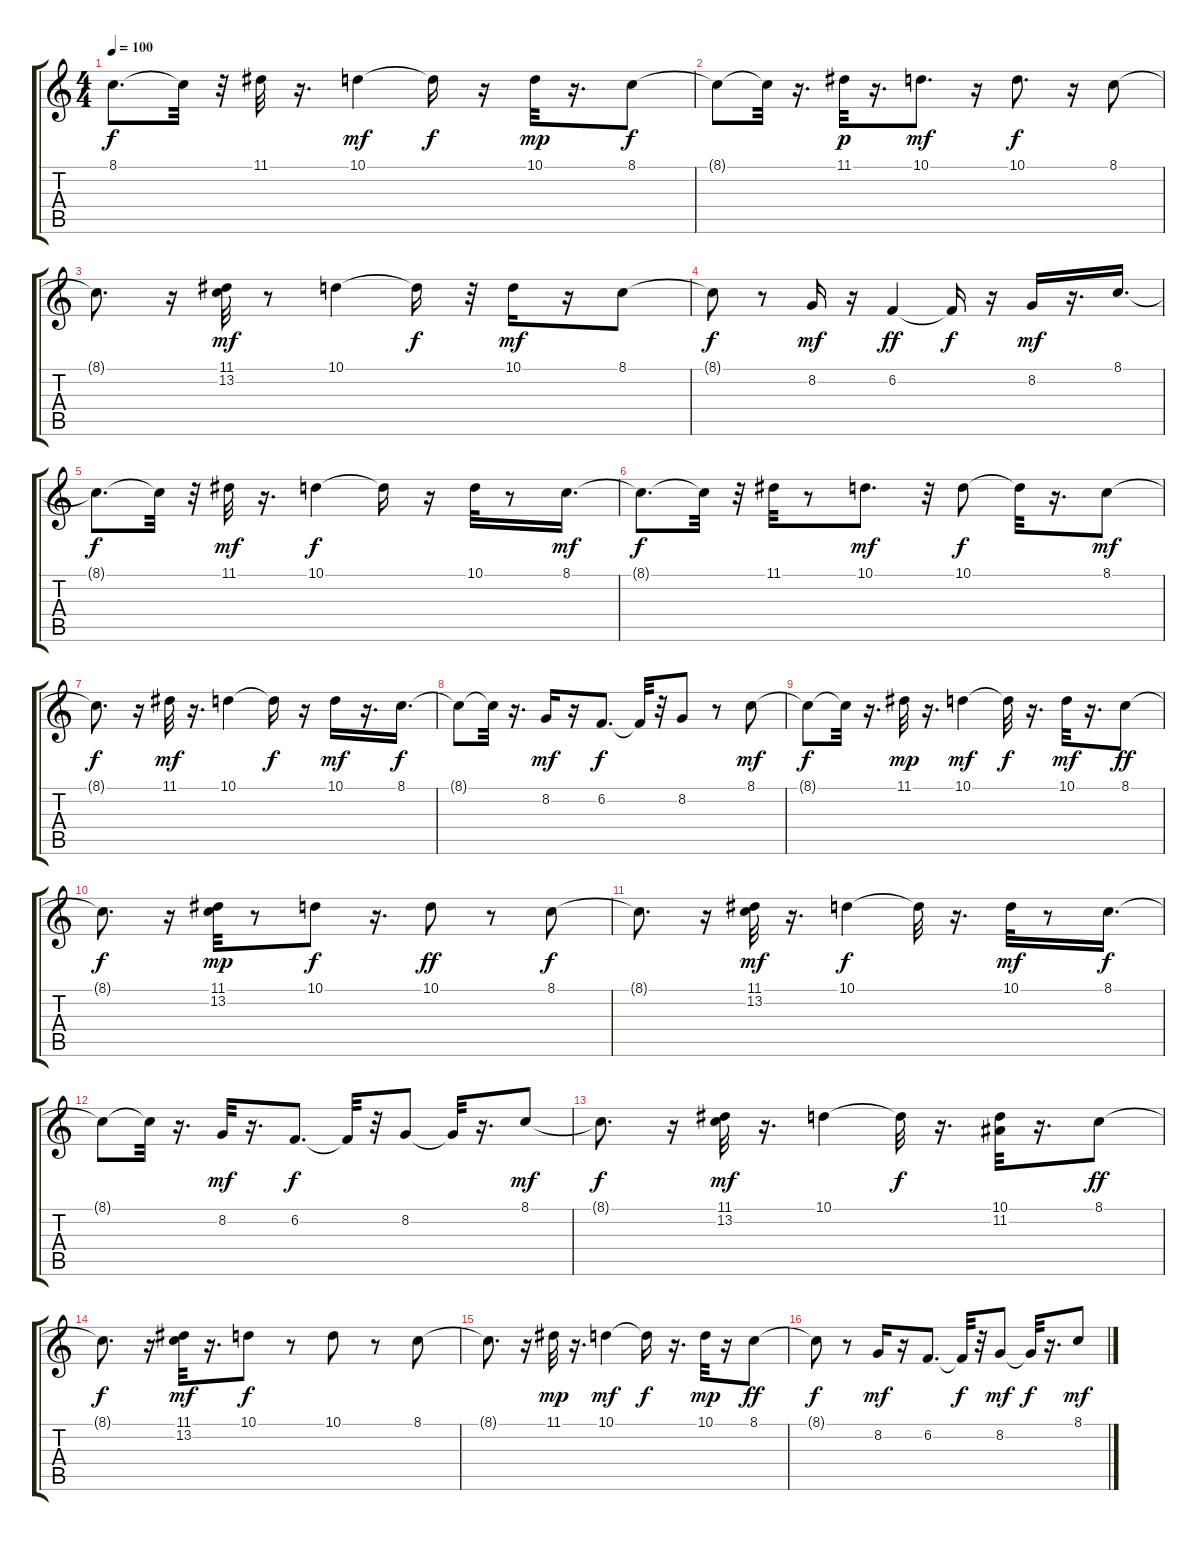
\track "" {instrument fx5brightness}
\staff {score tabs}
\tuning (E4 B3 G3 D3 A2 E2) {hide}
\ts (4 4)
\tempo 100
\clef g2
\ks c
8.1{t}.8{d dy f} 8.1{t}.32 r.32 11.1.32 r.16{d} 10.1.4{dy mf} 10.1{t}.16{dy f} r.16 10.1.32{dy mp} r.16{d} 8.1.8{dy f} |
8.1{t}.8 8.1{t}.32 r.16{d} 11.1.32{dy p} r.16{d} 10.1.8{d dy mf} r.16 10.1.8{d dy f} r.16 8.1.8 |
8.1{t}.8{d} r.16 (11.1 13.2).32{dy mf} r.8 10.1.4 10.1{t}.16{dy f} r.32 10.1.16{dy mf} r.16 8.1.8 |
8.1{t}.8{dy f} r.8 8.2.16{dy mf} r.16 6.2.4{dy ff} 6.2{t}.16{dy f} r.16 8.2.16{dy mf} r.16{d} 8.1.16{d} |
8.1{t}.8{d dy f} 8.1{t}.32 r.32 11.1.32{dy mf} r.16{d} 10.1.4{dy f} 10.1{t}.16 r.16 10.1.32 r.8 8.1.16{d dy mf} |
8.1{t}.8{d dy f} 8.1{t}.32 r.32 11.1.32 r.8 10.1.8{d dy mf} r.32 10.1.8{dy f} 10.1{t}.32 r.16{d} 8.1.8{dy mf} |
8.1{t}.8{d dy f} r.16 11.1.32{dy mf} r.16{d} 10.1.4 10.1{t}.16{dy f} r.16 10.1.16{dy mf} r.16{d} 8.1.16{d dy f} |
8.1{t}.8 8.1{t}.32 r.16{d} 8.2.16{dy mf} r.16 6.2.8{d dy f} 6.2{t}.32 r.32 8.2.8 r.8 8.1.8{dy mf} |
8.1{t}.8{dy f} 8.1{t}.32 r.16{d} 11.1.32{dy mp} r.16{d} 10.1.4{dy mf} 10.1{t}.32{dy f} r.16{d} 10.1.32{dy mf} r.16{d} 8.1.8{dy ff} |
8.1{t}.8{d dy f} r.16 (11.1 13.2).32{dy mp} r.8 10.1.8{dy f} r.16{d} 10.1.8{dy ff} r.8 8.1.8{dy f} |
8.1{t}.8{d} r.16 (11.1 13.2).32{dy mf} r.16{d} 10.1.4{dy f} 10.1{t}.32 r.16{d} 10.1.32{dy mf} r.8 8.1.16{d dy f} |
8.1{t}.8 8.1{t}.32 r.16{d} 8.2.32{dy mf} r.16{d} 6.2.8{d dy f} 6.2{t}.32 r.32 8.2.8 8.2{t}.32 r.16{d} 8.1.8{dy mf} |
8.1{t}.8{d dy f} r.16 (11.1 13.2).32{dy mf} r.16{d} 10.1.4 10.1{t}.32{dy f} r.16{d} (10.1 11.2).32 r.16{d} 8.1.8{dy ff} |
8.1{t}.8{d dy f} r.16 (11.1 13.2).32{dy mf} r.16{d} 10.1.8{dy f} r.8 10.1.8 r.8 8.1.8 |
8.1{t}.8{d} r.16 11.1.32{dy mp} r.16{d} 10.1.4{dy mf} 10.1{t}.16{dy f} r.16{d} 10.1.32{dy mp} r.16 8.1.8{dy ff} |
8.1{t}.8{dy f} r.8 8.2.16{dy mf} r.16 6.2.8{d} 6.2{t}.32{dy f} r.32 8.2.8{dy mf} 8.2{t}.32{dy f} r.16{d} 8.1.8{dy mf}
